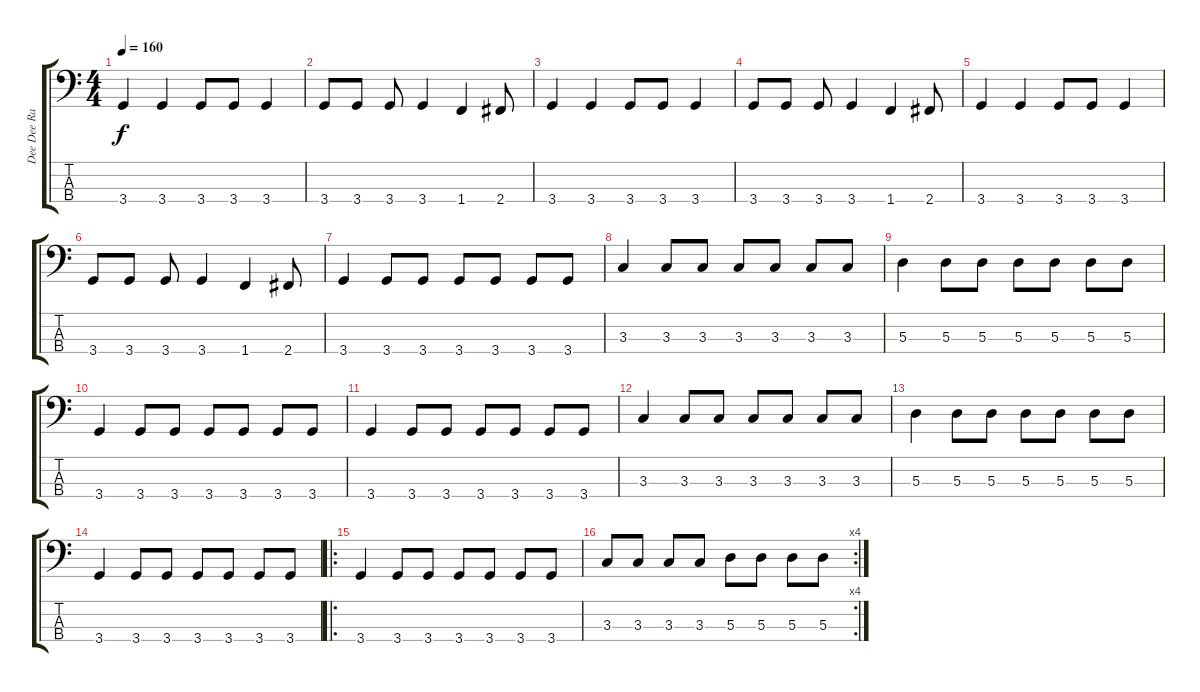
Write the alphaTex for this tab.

\track ("Dee Dee Ramone" "Dee Dee Ra") {instrument electricbasspick}
\staff {score tabs}
\tuning (G2 D2 A1 E1) {hide}
\ts (4 4)
\tempo 160
\clef f4
\ks c
3.4.4{dy f} 3.4.4 3.4.8 3.4.8 3.4.4 |
3.4.8 3.4.8 3.4.8 3.4.4 1.4.4 2.4.8 |
3.4.4 3.4.4 3.4.8 3.4.8 3.4.4 |
3.4.8 3.4.8 3.4.8 3.4.4 1.4.4 2.4.8 |
3.4.4 3.4.4 3.4.8 3.4.8 3.4.4 |
3.4.8 3.4.8 3.4.8 3.4.4 1.4.4 2.4.8 |
3.4.4 3.4.8 3.4.8 3.4.8 3.4.8 3.4.8 3.4.8 |
3.3.4 3.3.8 3.3.8 3.3.8 3.3.8 3.3.8 3.3.8 |
5.3.4 5.3.8 5.3.8 5.3.8 5.3.8 5.3.8 5.3.8 |
3.4.4 3.4.8 3.4.8 3.4.8 3.4.8 3.4.8 3.4.8 |
3.4.4 3.4.8 3.4.8 3.4.8 3.4.8 3.4.8 3.4.8 |
3.3.4 3.3.8 3.3.8 3.3.8 3.3.8 3.3.8 3.3.8 |
5.3.4 5.3.8 5.3.8 5.3.8 5.3.8 5.3.8 5.3.8 |
3.4.4 3.4.8 3.4.8 3.4.8 3.4.8 3.4.8 3.4.8 |
\ro
3.4.4 3.4.8 3.4.8 3.4.8 3.4.8 3.4.8 3.4.8 |
\rc 4
3.3.8 3.3.8 3.3.8 3.3.8 5.3.8 5.3.8 5.3.8 5.3.8
